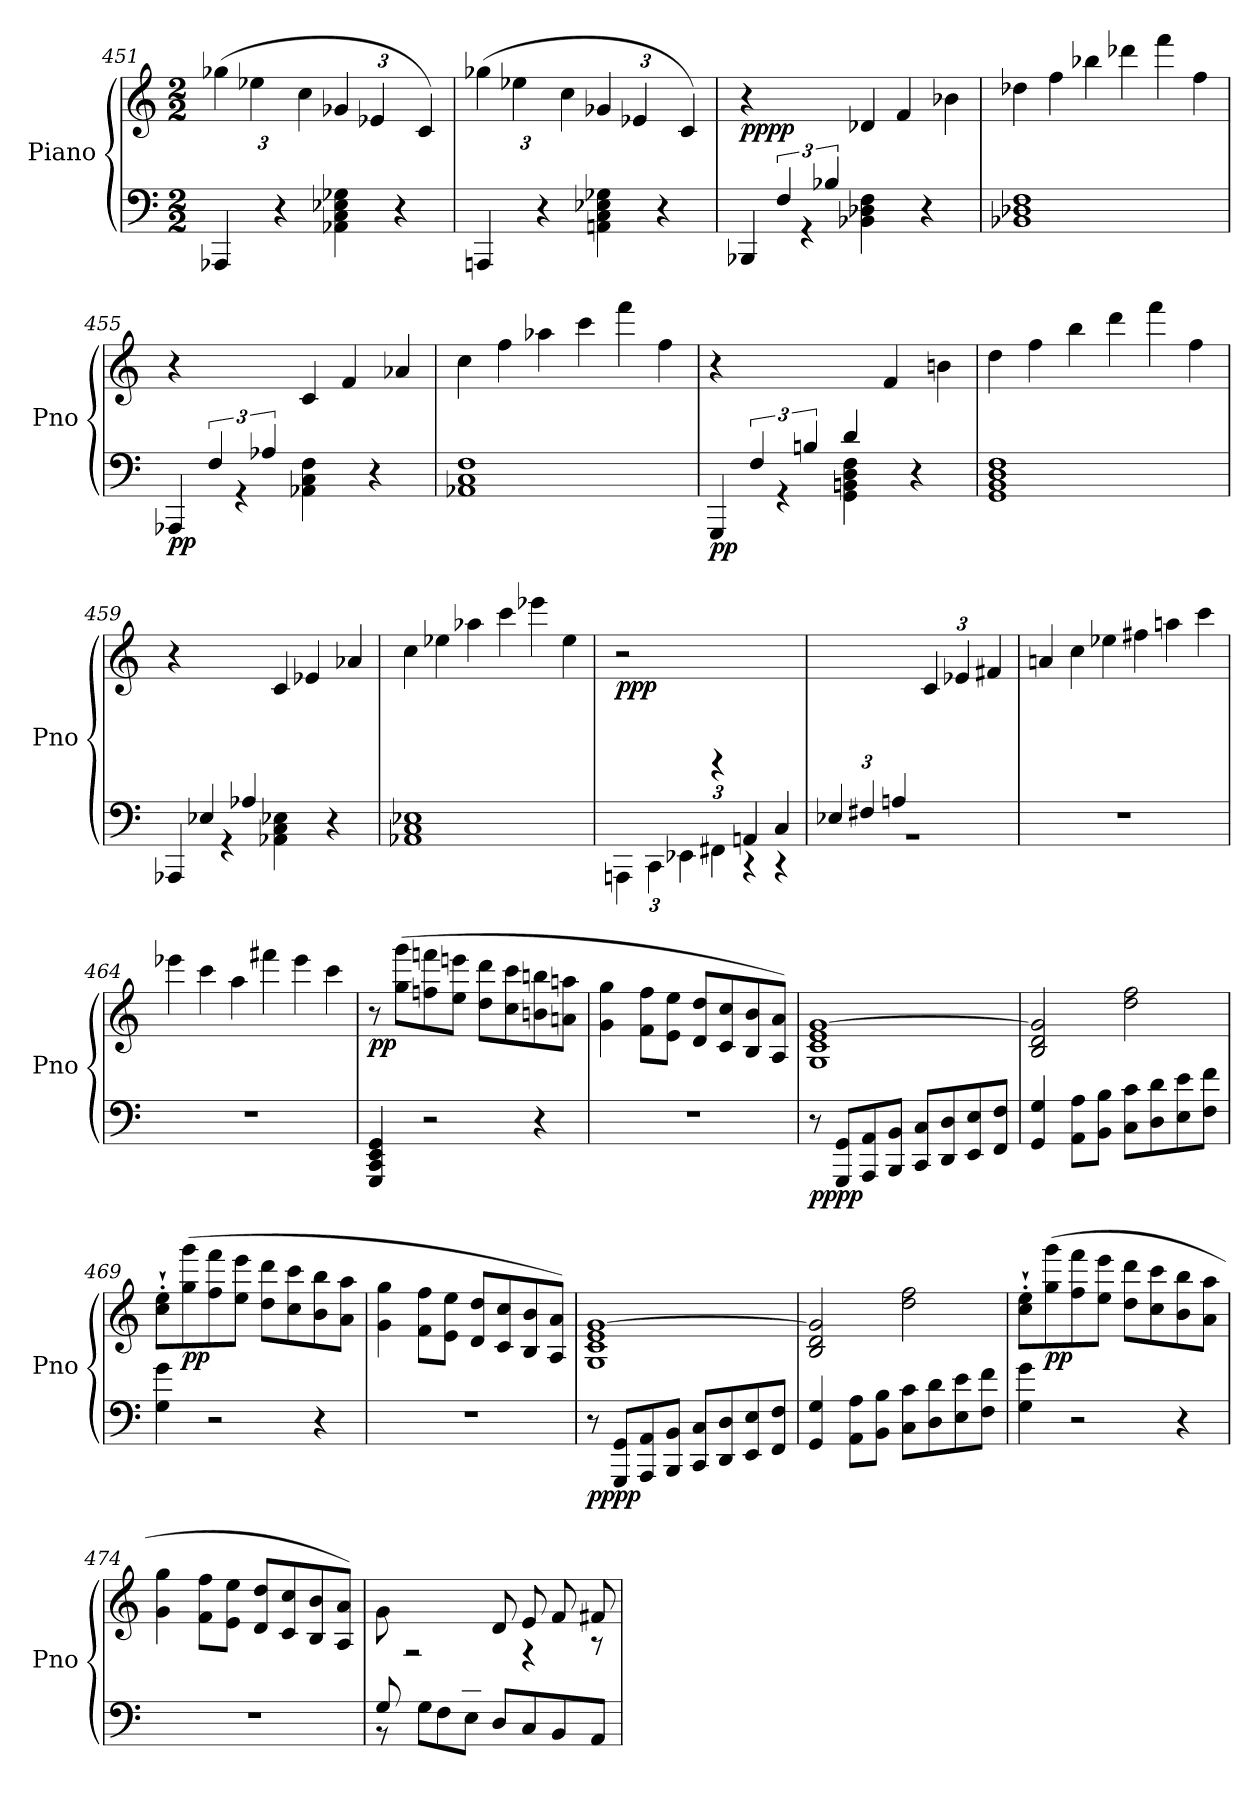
**kern	**kern	**dynam
*part1	*part1	*part1
*staff2	*staff1	*staff1/2
*I"Piano	*	*
*I'Pno	*	*
*clefF4	*clefG2	*
*k[]	*k[]	*
*M2/2	*M2/2	*
*	*Xbrackettup	*
=451	=451	=451
4AAA-X/	(>6gg-X\	.
.	6ee-X\	.
4r	.	.
.	6cc\	.
4AA-X\ 4C\ 4E-X\ 4G-X\	6g-X/	.
.	6e-X/	.
4r	.	.
.	6c/)	.
=452	=452	=452
4AAAn/	(>6gg-X\	.
.	6ee-X\	.
4r	.	.
.	6cc\	.
4AAn\ 4C\ 4E-X\ 4G-X\	6g-X/	.
.	6e-X/	.
4r	.	.
.	6c/)	.
=453	=453	=453
*^	*	*
*	*	*Xtuplet	*
!	!	!	!LO:DY:b=2
!	!	!	!LO:DY:n=1:a=2
6ryy	4BBB-X/	6r	pp pp
6F/	.	3ryy	.
.	4rGG	.	.
6B-X/	.	.	.
2ryy	4BB-X\ 4D-X\ 4F\	6d-X/	.
.	.	6f/	.
.	4r	.	.
.	.	6b-X\	.
*v	*v	*	*
!!LO:LB:g=z
=454	=454	=454
1BB-X 1D-X 1F	6dd-X\	.
.	6ff\	.
.	6bb-X\	.
.	6ddd-X\	.
.	6fff\	.
.	6ff\	.
=455	=455	=455
*^	*	*
!	!	!	!LO:DY:b=2
6ryy	4AAA-X/	6r	pp
6F/	.	3ryy	.
.	4rGG	.	.
6A-X/	.	.	.
2ryy	4AA-X\ 4C\ 4F\	6c/	.
.	.	6f/	.
.	4r	.	.
.	.	6a-X/	.
*v	*v	*	*
=456	=456	=456
1AA-X 1C 1F	6cc\	.
.	6ff\	.
.	6aa-X\	.
.	6ccc\	.
.	6fff\	.
.	6ff\	.
=457	=457	=457
*^	*	*
!	!	!	!LO:DY:b=2
6ryy	4GGG/	6r	pp
6F/	.	2ryy	.
.	4rGG	.	.
6Bn/	.	.	.
*Xtuplet	*	*	*
6d/	4GG\ 4BBn\ 4D\ 4F\	.	.
3ryy	.	6f/	.
.	4r	.	.
.	.	6bn\	.
*v	*v	*	*
=458	=458	=458
1GG 1BB 1D 1F	6dd\	.
.	6ff\	.
.	6bb\	.
.	6ddd\	.
.	6fff\	.
.	6ff\	.
!!LO:PB:g=z
=459	=459	=459
*^	*	*
6ryy	4AAA-X/	6r	.
6E-X/	.	3ryy	.
.	4rGG	.	.
6A-X/	.	.	.
2ryy	4AA-X\ 4C\ 4E-X\	6c/	.
.	.	6e-X/	.
.	4r	.	.
.	.	6a-X/	.
*v	*v	*	*
=460	=460	=460
1AA-X 1C 1E-X	6cc\	.
.	6ee-X\	.
.	6aa-X\	.
.	6ccc\	.
.	6eee-X\	.
.	6ee-\	.
=461	=461	=461
*^	*	*
*	*tuplet	*	*
*	*Xbrackettup	*	*
!	!	!	!LO:DY:b
3%2ryy	6AAAn\	2r	ppp
.	6CC\	.	.
.	6EE-X\	.	.
*	*Xtuplet	*tuplet	*
.	6FF#X\	6rCC	.
6AAn/	6rCC	3ryy	.
6C/	6rCC	.	.
=462	=462	=462	=462
*tuplet	*	*	*
6E-X/	1r	2ryy	.
6F#X/	.	.	.
6An/	.	.	.
2ryy	.	6c/	.
.	.	6e-X/	.
.	.	6f#X/	.
*v	*v	*	*
!!LO:LB:g=z
=463	=463	=463
*	*Xtuplet	*
1r	6an/	.
.	6cc\	.
.	6ee-X\	.
.	6ff#X\	.
.	6aan\	.
.	6ccc\	.
=464	=464	=464
1r	6eee-X\	.
.	6ccc\	.
.	6aa\	.
.	6fff#X\	.
.	6eee-\	.
.	6ccc\	.
=465	=465	=465
!	!	!LO:DY:b
4GGG/ 4CC/ 4EE/ 4GG/	8r	pp
.	(>8gg\ 8ggg\L	.
2r	8ffn\ 8fffn\	.
.	8ee\ 8eeen\J	.
.	8dd\ 8ddd\L	.
.	8cc\ 8ccc\	.
4r	8bn\ 8bbn\	.
.	8an\ 8aan\J	.
=466	=466	=466
1r	4g\ 4gg\	.
.	8f\ 8ff\L	.
.	8e\ 8ee\J	.
.	8d/ 8dd/L	.
.	8c/ 8cc/	.
.	8B/ 8b/	.
.	8A/ 8a/J)	.
!!LO:LB:g=z
=467	=467	=467
!	!	!LO:DY:b=2
!	!	!LO:DY:n=1:b
8r	1G 1c 1e [1g	pp pp
8GGG/ 8GG/L	.	.
8AAA/ 8AA/	.	.
8BBB/ 8BB/J	.	.
8CC/ 8C/L	.	.
8DD/ 8D/	.	.
8EE/ 8E/	.	.
8FF/ 8F/J	.	.
=468	=468	=468
4GG/ 4G/	2B/ 2d/ 2g/]	.
8AA\ 8A\L	.	.
8BB\ 8B\J	.	.
8C\ 8c\L	2dd\ 2ff\	.
8D\ 8d\	.	.
8E\ 8e\	.	.
8F\ 8f\J	.	.
=469	=469	=469
4G\ 4g\	8cc\'` 8ee\'`L	.
!	!	!LO:DY:b
.	(>8gg\ 8ggg\	pp
2r	8ff\ 8fff\	.
.	8ee\ 8eee\J	.
.	8dd\ 8ddd\L	.
.	8cc\ 8ccc\	.
4r	8b\ 8bb\	.
.	8a\ 8aa\J	.
=470	=470	=470
1r	4g\ 4gg\	.
.	8f\ 8ff\L	.
.	8e\ 8ee\J	.
.	8d/ 8dd/L	.
.	8c/ 8cc/	.
.	8B/ 8b/	.
.	8A/ 8a/J)	.
!!LO:LB:g=z
=471	=471	=471
!	!	!LO:DY:b=2
!	!	!LO:DY:n=1:b
8r	1G 1c 1e [1g	pp pp
8GGG/ 8GG/L	.	.
8AAA/ 8AA/	.	.
8BBB/ 8BB/J	.	.
8CC/ 8C/L	.	.
8DD/ 8D/	.	.
8EE/ 8E/	.	.
8FF/ 8F/J	.	.
=472	=472	=472
4GG/ 4G/	2B/ 2d/ 2g/]	.
8AA\ 8A\L	.	.
8BB\ 8B\J	.	.
8C\ 8c\L	2dd\ 2ff\	.
8D\ 8d\	.	.
8E\ 8e\	.	.
8F\ 8f\J	.	.
=473	=473	=473
4G\ 4g\	8cc\'` 8ee\'`L	.
!	!	!LO:DY:b
.	(>8gg\ 8ggg\	pp
2r	8ff\ 8fff\	.
.	8ee\ 8eee\J	.
.	8dd\ 8ddd\L	.
.	8cc\ 8ccc\	.
4r	8b\ 8bb\	.
.	8a\ 8aa\J	.
=474	=474	=474
1r	4g\ 4gg\	.
.	8f\ 8ff\L	.
.	8e\ 8ee\J	.
.	8d/ 8dd/L	.
.	8c/ 8cc/	.
.	8B/ 8b/	.
.	8A/ 8a/J)	.
!!LO:LB:g=z
=475	=475	=475
*^	*^	*
*	*^	*	*	*
!	!	!	!	!	!LO:DY:b
8ryy	8G/	8r	8g\L	8ryy	other-dynamics
8A/	2..ryy	8G\L	4.ryy	2r	.
8B/	.	8F\	.	.	.
8c/J	.	8E\J	.	.	.
2ryy	.	8D/L	8d/L	.	.
.	.	8C/	8e/	4r	.
.	.	8BB/	8f/	.	.
.	.	8AA/J	8f#X/J	8r	.
*v	*v	*v	*	*	*
*	*v	*v	*
=	=	=
*-	*-	*-
